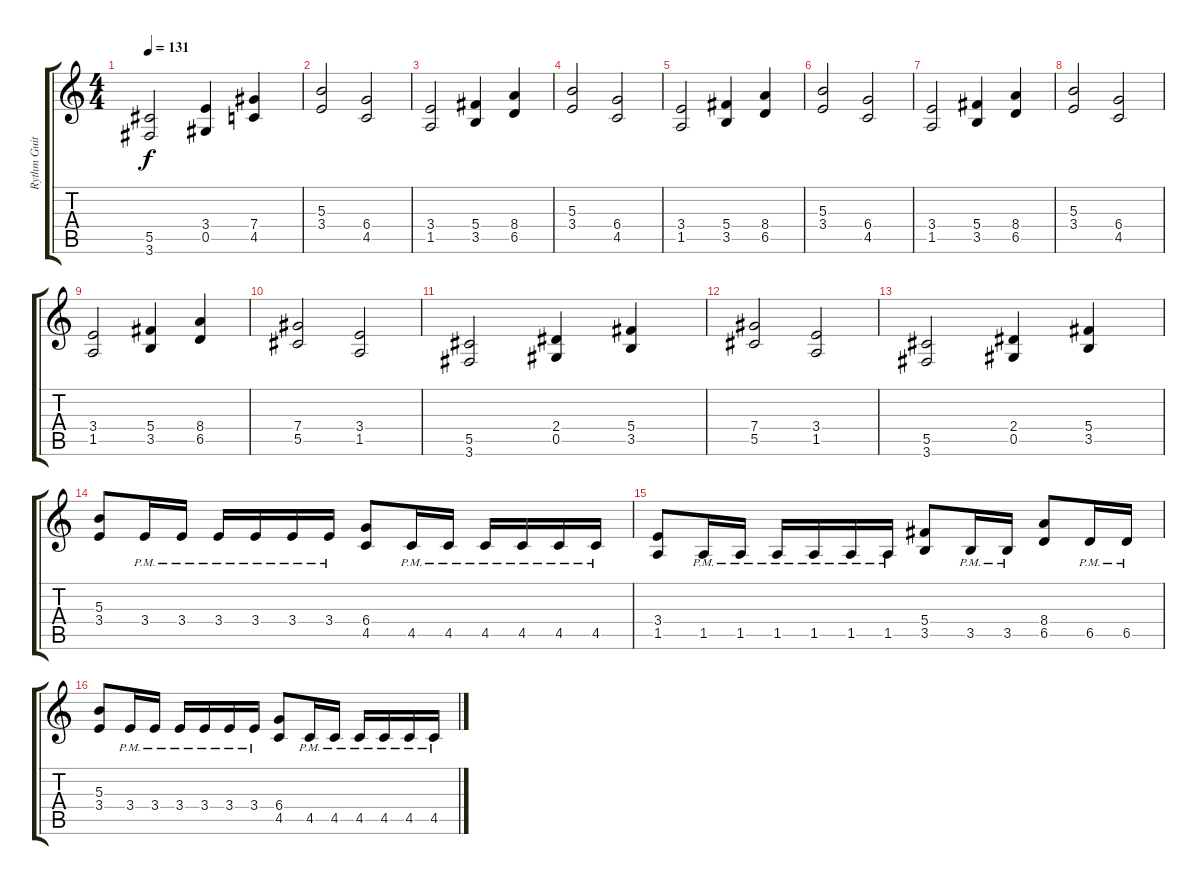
\track ("Rythm Guitar" "Rythm Guit") {instrument distortionguitar}
\staff {score tabs}
\tuning (Eb4 Bb3 Gb3 Db3 Ab2 Eb2) {hide}
\ts (4 4)
\tempo 131
\clef g2
\ks c
(5.5 3.6).2{dy f} (3.4 0.5).4 (7.4 4.5).4 |
\section ("" "")
(5.3 3.4).2 (6.4 4.5).2 |
(3.4 1.5).2 (5.4 3.5).4 (8.4 6.5).4 |
(5.3 3.4).2 (6.4 4.5).2 |
(3.4 1.5).2 (5.4 3.5).4 (8.4 6.5).4 |
(5.3 3.4).2 (6.4 4.5).2 |
(3.4 1.5).2 (5.4 3.5).4 (8.4 6.5).4 |
(5.3 3.4).2 (6.4 4.5).2 |
(3.4 1.5).2 (5.4 3.5).4 (8.4 6.5).4 |
\section ("" "")
(7.4 5.5).2 (3.4 1.5).2 |
(5.5 3.6).2 (2.4 0.5).4 (5.4 3.5).4 |
(7.4 5.5).2 (3.4 1.5).2 |
(5.5 3.6).2 (2.4 0.5).4 (5.4 3.5).4 |
\section ("" "")
(5.3 3.4).8 3.4{pm}.16 3.4{pm}.16 3.4{pm}.16 3.4{pm}.16 3.4{pm}.16 3.4{pm}.16 (6.4 4.5).8 4.5{pm}.16 4.5{pm}.16 4.5{pm}.16 4.5{pm}.16 4.5{pm}.16 4.5{pm}.16 |
(3.4 1.5).8 1.5{pm}.16 1.5{pm}.16 1.5{pm}.16 1.5{pm}.16 1.5{pm}.16 1.5{pm}.16 (5.4 3.5).8 3.5{pm}.16 3.5{pm}.16 (8.4 6.5).8 6.5{pm}.16 6.5{pm}.16 |
(5.3 3.4).8 3.4{pm}.16 3.4{pm}.16 3.4{pm}.16 3.4{pm}.16 3.4{pm}.16 3.4{pm}.16 (6.4 4.5).8 4.5{pm}.16 4.5{pm}.16 4.5{pm}.16 4.5{pm}.16 4.5{pm}.16 4.5{pm}.16
